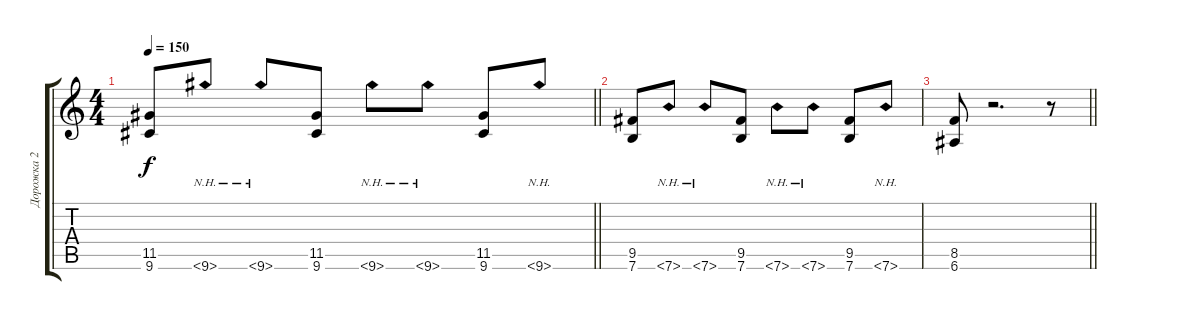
\track ("Дорожка 2" "Дорожка 2") {instrument distortionguitar}
\staff {score tabs}
\tuning (E4 B3 G3 D3 A2 E2) {hide}
\ts (4 4)
\tempo 150
\clef g2
\barLineRight lightlight
\ks c
(11.5 9.6).8{dy f} 9.6{nh}.8 9.6{nh}.8 (11.5 9.6).8 9.6{nh}.8 9.6{nh}.8 (11.5 9.6).8 9.6{nh}.8 |
(9.5 7.6).8 7.6{nh}.8 7.6{nh}.8 (9.5 7.6).8 7.6{nh}.8 7.6{nh}.8 (9.5 7.6).8 7.6{nh}.8 |
\barLineRight lightlight
(8.5 6.6).8 r.2{d} r.8
